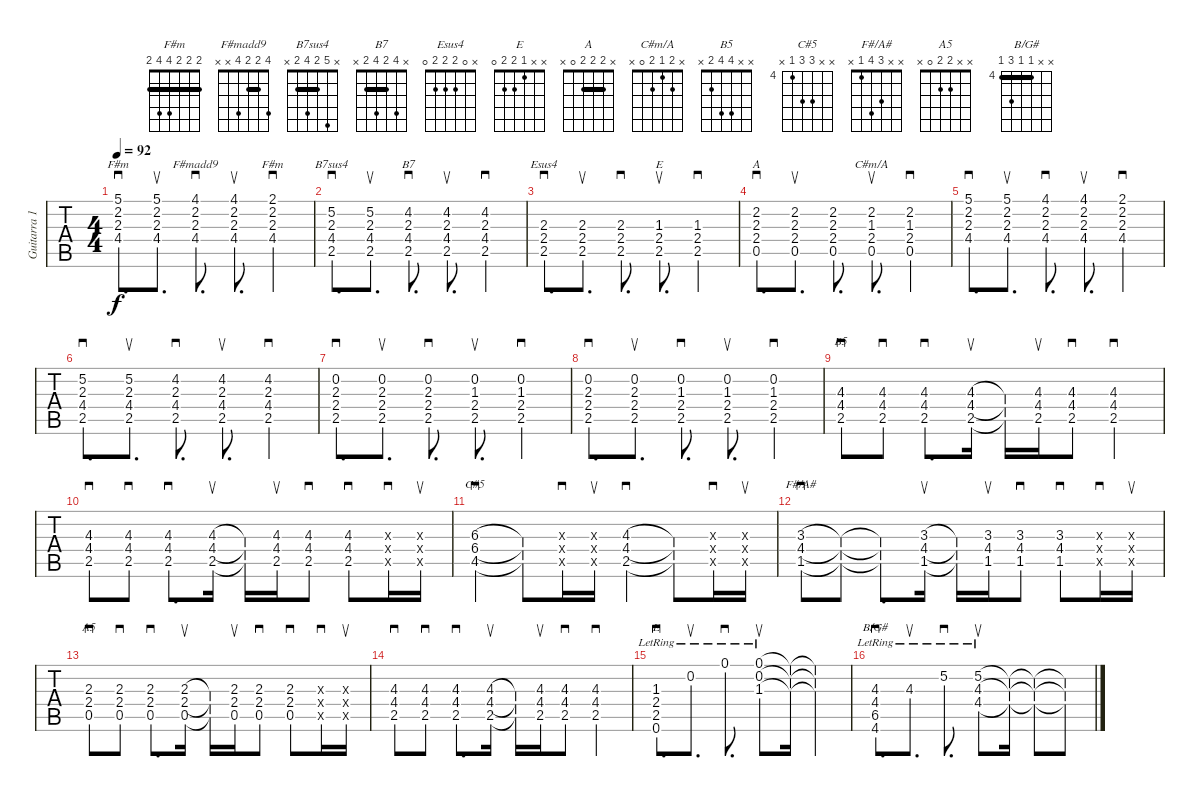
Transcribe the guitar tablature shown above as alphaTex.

\track ("Guitarra 1" "Guitarra 1") {instrument distortionguitar}
\staff {tabs}
\tuning (E4 B3 G3 D3 A2 E2) {hide}
\chord ("F#m" 5 2 2 4 4 2) {barre 2}
\chord ("F#madd9" 4 2 2 4 x x) {barre 2}
\chord ("F#m" 2 2 2 4 4 2) {barre 2}
\chord ("B7sus4" x 5 2 4 2 x) {barre 2}
\chord ("B7" x 4 2 4 2 x) {barre 2}
\chord ("Esus4" x 0 2 2 2 0)
\chord ("E" x 0 1 2 2 0)
\chord ("A" x 2 2 2 0 x) {barre 2}
\chord ("C#m/A" x 2 1 2 0 x)
\chord ("B5" x x 4 4 2 x)
\chord ("C#5" x x 6 6 4 x) {firstfret 4}
\chord ("F#/A#" x x 3 4 1 x)
\chord ("A5" x x 2 2 0 x)
\chord ("E" x x 1 2 2 0)
\chord ("B/G#" x x 4 4 6 4) {firstfret 4 barre 4}
\ts (4 4)
\tempo 92
\clef g2
\ks c
(5.1 2.2 2.3 4.4).8{d sd ch "F#m" dy f} (5.1 2.2 2.3 4.4).8{d su} (4.1 2.2 2.3 4.4).8{d sd ch "F#madd9"} (4.1 2.2 2.3 4.4).8{d su} (2.1 2.2 2.3 4.4).4{sd ch "F#m"} |
(5.2 2.3 4.4 2.5).8{d sd ch "B7sus4"} (5.2 2.3 4.4 2.5).8{d su} (4.2 2.3 4.4 2.5).8{d sd ch "B7"} (4.2 2.3 4.4 2.5).8{d su} (4.2 2.3 4.4 2.5).4{sd} |
(2.3 2.4 2.5).8{d sd ch "Esus4"} (2.3 2.4 2.5).8{d su} (2.3 2.4 2.5).8{d sd} (1.3 2.4 2.5).8{d su ch "E"} (1.3 2.4 2.5).4{sd} |
(2.2 2.3 2.4 0.5).8{d sd ch "A"} (2.2 2.3 2.4 0.5).8{d su} (2.2 2.3 2.4 0.5).8{d} (2.2 1.3 2.4 0.5).8{d su ch "C#m/A"} (2.2 1.3 2.4 0.5).4{sd} |
(5.1 2.2 2.3 4.4).8{d sd} (5.1 2.2 2.3 4.4).8{d su} (4.1 2.2 2.3 4.4).8{d sd} (4.1 2.2 2.3 4.4).8{d su} (2.1 2.2 2.3 4.4).4{sd} |
(5.2 2.3 4.4 2.5).8{d sd} (5.2 2.3 4.4 2.5).8{d su} (4.2 2.3 4.4 2.5).8{d sd} (4.2 2.3 4.4 2.5).8{d su} (4.2 2.3 4.4 2.5).4{sd} |
(0.2 2.3 2.4 2.5).8{d sd} (0.2 2.3 2.4 2.5).8{d su} (0.2 2.3 2.4 2.5).8{d sd} (0.2 1.3 2.4 2.5).8{d su} (0.2 1.3 2.4 2.5).4{sd} |
(0.2 2.3 2.4 2.5).8{d sd} (0.2 2.3 2.4 2.5).8{d su} (0.2 1.3 2.4 2.5).8{d sd} (0.2 1.3 2.4 2.5).8{d su} (0.2 1.3 2.4 2.5).4{sd} |
(4.3 4.4 2.5).8{sd ch "B5"} (4.3 4.4 2.5).8{sd} (4.3{st} 4.4{st} 2.5{st}).8{d sd} (4.3{st} 4.4{st} 2.5{st}).16{su} (4.3{t} 4.4{t} 2.5{t}).16 (4.3 4.4 2.5).16{su} (4.3 4.4 2.5).8{sd} (4.3{st} 4.4{st} 2.5{st}).4{sd} |
(4.3 4.4 2.5{st}).8{sd} (4.3 4.4 2.5{st}).8{sd} (4.3{st} 4.4{st} 2.5{st}).8{d sd} (4.3{st} 4.4{st} 2.5{st}).16{su} (4.3{t} 4.4{t} 2.5{t}).16 (4.3 4.4 2.5).16{su} (4.3 4.4 2.5).8{sd} (4.3 4.4 2.5).8{sd} (0.3{x} 0.4{x} 0.5{x}).16{sd} (0.3{x} 0.4{x} 0.5{x}).16{su} |
(6.3 6.4 4.5).4{sd ch "C#5"} (6.3{t} 6.4{t} 4.5{t}).8 (0.3{x} 0.4{x} 0.5{x}).16{sd} (0.3{x} 0.4{x} 0.5{x}).16{su} (4.3 4.4 2.5).4{sd} (4.3{t} 4.4{t} 2.5{t}).8 (0.3{x} 0.4{x} 0.5{x}).16{sd} (0.3{x} 0.4{x} 0.5{x}).16{su} |
(3.3 4.4 1.5{st}).8{sd ch "F#/A#"} (3.3{t} 4.4{t} 1.5{t}).8 (3.3{t} 4.4{t} 1.5{t}).8{d} (3.3 4.4 1.5).16{su} (3.3{t} 4.4{t} 1.5{t}).16 (3.3 4.4 1.5).16{su} (3.3 4.4 1.5).8{sd} (3.3 4.4 1.5).8{sd} (0.3{x} 0.4{x} 0.5{x}).16{sd} (0.3{x} 0.4{x} 0.5{x}).16{su} |
(2.3 2.4 0.5{st}).8{sd ch "A5"} (2.3 2.4 0.5{st}).8{sd} (2.3 2.4 0.5{st}).8{d sd} (2.3 2.4 0.5).16{su} (2.3{t} 2.4{t} 0.5{t}).16 (2.3 2.4 0.5).16{su} (2.3 2.4 0.5).8{sd} (2.3 2.4 0.5).8{sd} (0.3{x} 0.4{x} 0.5{x}).16{sd} (0.3{x} 0.4{x} 0.5{x}).16{su} |
(4.3 4.4 2.5{st}).8{sd} (4.3 4.4 2.5{st}).8{sd} (4.3 4.4 2.5{st}).8{d sd} (4.3 4.4 2.5).16{su} (4.3{t} 4.4{t} 2.5{t}).16 (4.3 4.4 2.5).16{su} (4.3 4.4 2.5).8{sd} (4.3 4.4 2.5).4{sd} |
(1.3{lr} 2.4{lr} 2.5{lr} 0.6{lr}).8{d sd ch "E"} 0.2{lr}.8{d su} 0.1{lr}.8{d sd} (0.1{lr} 0.2 1.3).8{su} (0.1{t} 0.2{t} 1.3{t}).16 (0.1{t} 0.2{t} 1.3{t}).4 |
(4.3 4.4{lr} 6.5{lr} 4.6{lr}).8{d sd ch "B/G#"} 4.3{lr}.8{d su} 5.2{lr}.8{d sd} (5.2{lr} 4.3 4.4).8{su} (5.2{t} 4.3{t} 4.4{t}).16 (5.2{t} 4.3{t} 4.4{t}).8 (5.2{t} 4.3{t} 4.4{t}).8
